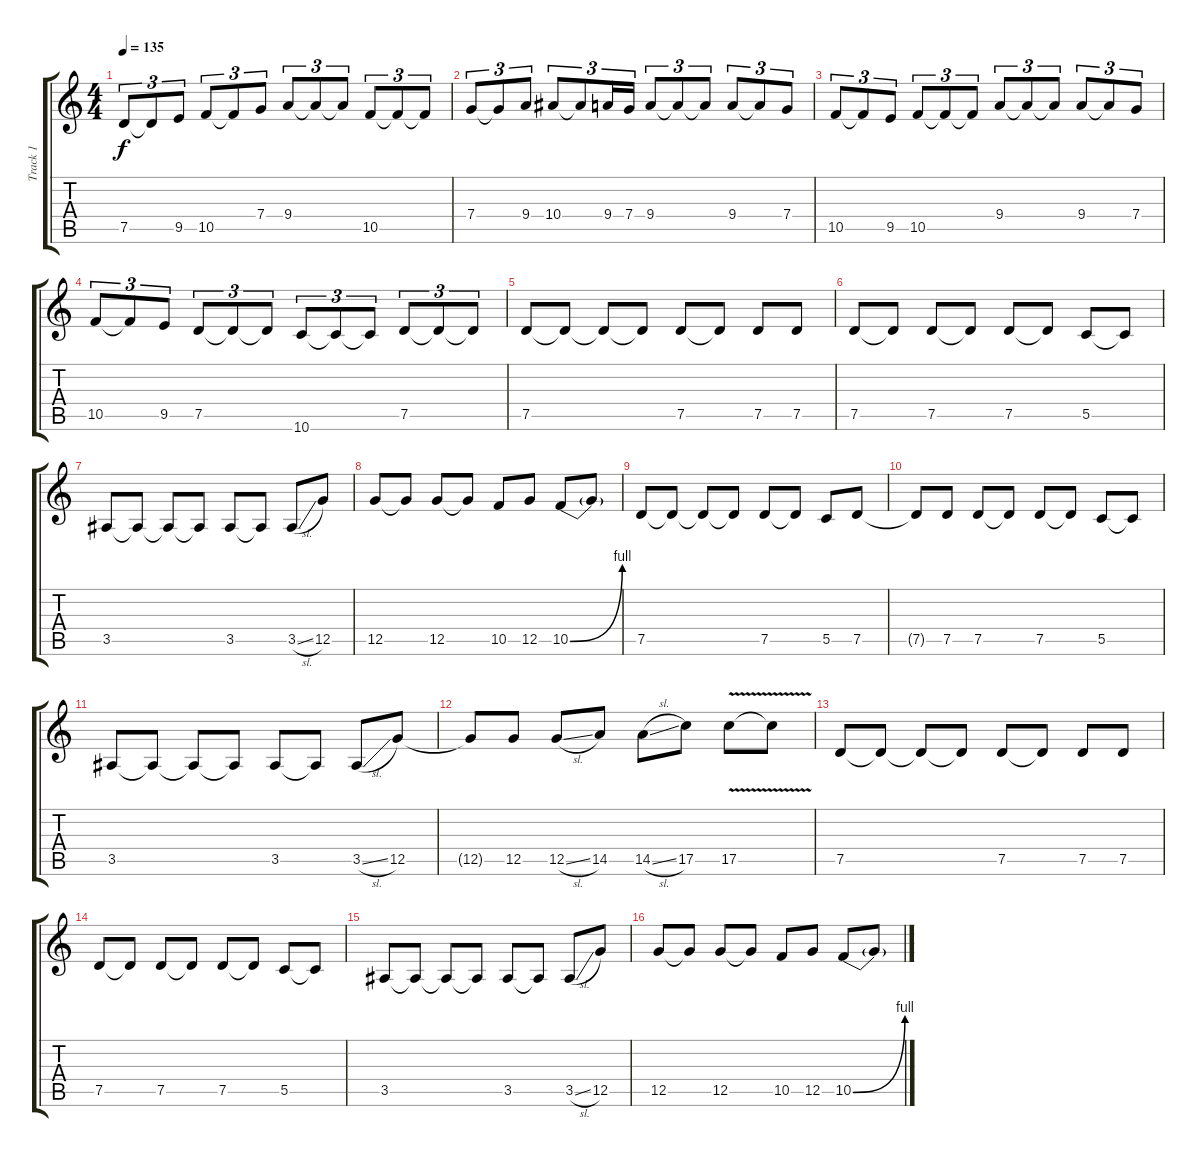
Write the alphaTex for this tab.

\track ("Track 1" "Track 1") {instrument distortionguitar}
\staff {score tabs}
\tuning (D4 A3 F3 C3 G2 D2) {hide}
\ts (4 4)
\tempo 135
\clef g2
\ks c
7.5.8{tu (3 2) dy f} 7.5{t}.8{tu (3 2)} 9.5.8{tu (3 2)} 10.5.8{tu (3 2)} 10.5{t}.8{tu (3 2)} 7.4.8{tu (3 2)} 9.4.8{tu (3 2)} 9.4{t}.8{tu (3 2)} 9.4{t}.8{tu (3 2)} 10.5.8{tu (3 2)} 10.5{t}.8{tu (3 2)} 10.5{t}.8{tu (3 2)} |
7.4.8{tu (3 2)} 7.4{t}.8{tu (3 2)} 9.4.8{tu (3 2)} 10.4.8{tu (3 2)} 10.4{t}.8{tu (3 2)} 9.4.16{tu (3 2)} 7.4.16{tu (3 2)} 9.4.8{tu (3 2)} 9.4{t}.8{tu (3 2)} 9.4{t}.8{tu (3 2)} 9.4.8{tu (3 2)} 9.4{t}.8{tu (3 2)} 7.4.8{tu (3 2)} |
10.5.8{tu (3 2)} 10.5{t}.8{tu (3 2)} 9.5.8{tu (3 2)} 10.5.8{tu (3 2)} 10.5{t}.8{tu (3 2)} 10.5{t}.8{tu (3 2)} 9.4.8{tu (3 2)} 9.4{t}.8{tu (3 2)} 9.4{t}.8{tu (3 2)} 9.4.8{tu (3 2)} 9.4{t}.8{tu (3 2)} 7.4.8{tu (3 2)} |
10.5.8{tu (3 2)} 10.5{t}.8{tu (3 2)} 9.5.8{tu (3 2)} 7.5.8{tu (3 2)} 7.5{t}.8{tu (3 2)} 7.5{t}.8{tu (3 2)} 10.6.8{tu (3 2)} 10.6{t}.8{tu (3 2)} 10.6{t}.8{tu (3 2)} 7.5.8{tu (3 2)} 7.5{t}.8{tu (3 2)} 7.5{t}.8{tu (3 2)} |
7.5.8 7.5{t}.8 7.5{t}.8 7.5{t}.8 7.5.8 7.5{t}.8 7.5.8 7.5.8 |
7.5.8 7.5{t}.8 7.5.8 7.5{t}.8 7.5.8 7.5{t}.8 5.5.8 5.5{t}.8 |
3.5.8 3.5{t}.8 3.5{t}.8 3.5{t}.8 3.5.8 3.5{t}.8 3.5{sl}.8 12.5.8 |
12.5.8 12.5{t}.8 12.5.8 12.5{t}.8 10.5.8 12.5.8 10.5{be (bend 0 0 60 4)}.8 10.5{t}.8 |
7.5.8 7.5{t}.8 7.5{t}.8 7.5{t}.8 7.5.8 7.5{t}.8 5.5.8 7.5.8 |
7.5{t}.8 7.5.8 7.5.8 7.5{t}.8 7.5.8 7.5{t}.8 5.5.8 5.5{t}.8 |
3.5.8 3.5{t}.8 3.5{t}.8 3.5{t}.8 3.5.8 3.5{t}.8 3.5{sl}.8 12.5.8 |
12.5{t}.8 12.5.8 12.5{sl}.8 14.5.8 14.5{sl}.8 17.5.8 17.5{v}.8 17.5{t}.8 |
7.5.8 7.5{t}.8 7.5{t}.8 7.5{t}.8 7.5.8 7.5{t}.8 7.5.8 7.5.8 |
7.5.8 7.5{t}.8 7.5.8 7.5{t}.8 7.5.8 7.5{t}.8 5.5.8 5.5{t}.8 |
3.5.8 3.5{t}.8 3.5{t}.8 3.5{t}.8 3.5.8 3.5{t}.8 3.5{sl}.8 12.5.8 |
12.5.8 12.5{t}.8 12.5.8 12.5{t}.8 10.5.8 12.5.8 10.5{be (bend 0 0 60 4)}.8 10.5{t}.8
